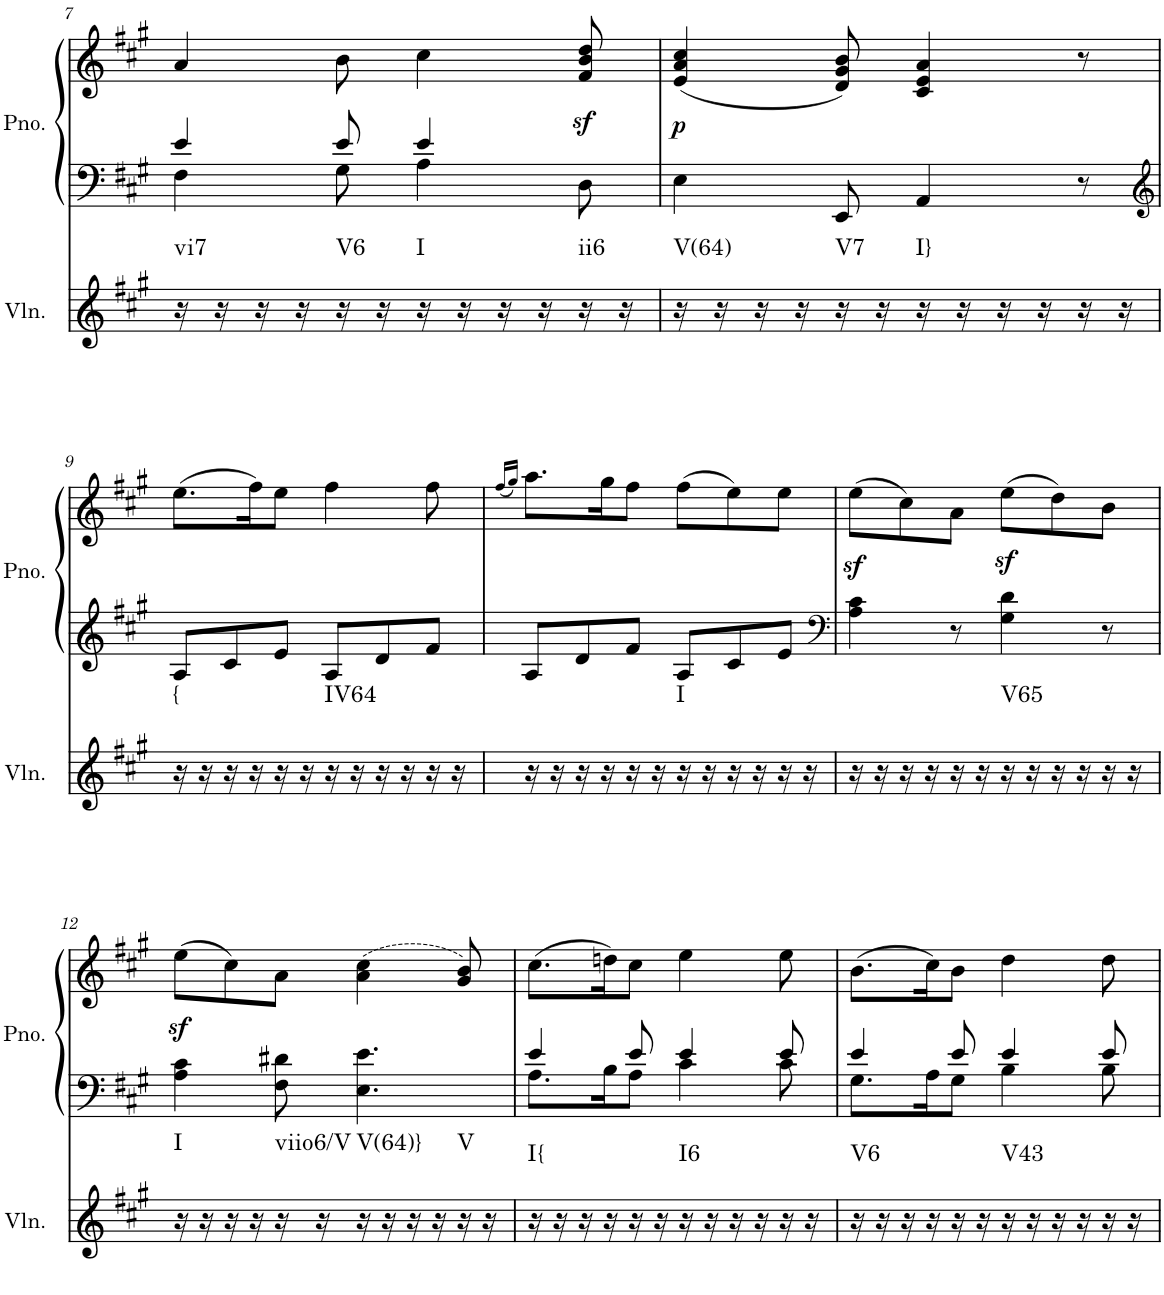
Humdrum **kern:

**kern	**harte	**kern	**kern	**dynam
*part2	*part2	*part1	*part1	*part1
*staff3	*	*staff2	*staff1	*staff1/2
*I"Violin	*	*I"Piano	*	*
*I'Vln.	*	*I'Pno.	*	*
!!LO:PB:g=z
*clefG2	*	*clefF4	*clefG2	*
*k[f#c#g#]	*	*k[f#c#g#]	*k[f#c#g#]	*
*M6/8	*	*M6/8	*M6/8	*
=7	=7	=7	=7	=7
*	*	*^	*	*
!	!LO:H:kt=vi7	!	!	!	!
16r	N	4e/	4F#\	4a/	.
16r	.	.	.	.	.
16r	.	.	.	.	.
16r	.	.	.	.	.
!	!LO:H:kt=V6	!	!	!	!
16r	N	8e/	8G#\	8b\	.
16r	.	.	.	.	.
!	!LO:H:kt=I	!	!	!	!
16r	N	4e/	4A\	4cc#\	.
16r	.	.	.	.	.
16r	.	.	.	.	.
16r	.	.	.	.	.
!	!LO:H:kt=ii6	!	!	!	!
16r	N	8D\	8ryy	8f#/z< 8b/z< 8dd/z<	.
16r	.	.	.	.	.
*	*	*v	*v	*	*
=8	=8	=8	=8	=8
!	!LO:H:kt=V(64)	!	!	!LO:DY:b
16r	N	4E\	(4e/ 4a/ 4cc#/	p
16r	.	.	.	.
16r	.	.	.	.
16r	.	.	.	.
!	!LO:H:kt=V7	!	!	!
16r	N	8EE/	8d/ 8g#/ 8b/)	.
16r	.	.	.	.
!	!LO:H:kt=I}	!	!	!
16r	N	4AA/	4c#/ 4e/ 4a/	.
16r	.	.	.	.
16r	.	.	.	.
16r	.	.	.	.
16r	.	8r	8r	.
16r	.	.	.	.
!!LO:LB:g=z
=9	=9	=9	=9	=9
*	*	*clefG2	*	*
!	!LO:H:kt={	!	!	!
16r	N	8A/L	(8.ee\L	.
16r	.	.	.	.
16r	.	8c#/	.	.
16r	.	.	16ff#\K)	.
16r	.	8e/J	8ee\J	.
16r	.	.	.	.
!	!LO:H:kt=IV64	!	!	!
16r	N	8A/L	4ff#\	.
16r	.	.	.	.
16r	.	8d/	.	.
16r	.	.	.	.
16r	.	8f#/J	8ff#\	.
16r	.	.	.	.
=10	=10	=10	=10	=10
.	.	.	(16qff#/LL	.
.	.	.	16qgg#/JJ)	.
16r	.	8A/L	8.aa\L	.
16r	.	.	.	.
16r	.	8d/	.	.
16r	.	.	16gg#\K	.
16r	.	8f#/J	8ff#\J	.
16r	.	.	.	.
!	!LO:H:kt=I	!	!	!
16r	N	8A/L	(8ff#\L	.
16r	.	.	.	.
16r	.	8c#/	8ee\)	.
16r	.	.	.	.
16r	.	8e/J	8ee\J	.
16r	.	.	.	.
=11	=11	=11	=11	=11
*	*	*clefF4	*	*
16r	.	4A\ 4c#\	(8eez<\L	.
16r	.	.	.	.
16r	.	.	8cc#\)	.
16r	.	.	.	.
16r	.	8r	8a\J	.
16r	.	.	.	.
!	!LO:H:kt=V65	!	!	!
16r	N	4G#\ 4d\	(8eez<\L	.
16r	.	.	.	.
16r	.	.	8dd\)	.
16r	.	.	.	.
16r	.	8r	8b\J	.
16r	.	.	.	.
!!LO:LB:g=z
=12	=12	=12	=12	=12
!	!LO:H:kt=I	!	!	!
16r	N	4A\ 4c#\	(8eez<\L	.
16r	.	.	.	.
16r	.	.	8cc#\)	.
16r	.	.	.	.
!	!LO:H:kt=viio6/V	!	!	!
16r	N	8F#\ 8d#X\	8a\J	.
16r	.	.	.	.
!	!LO:H:kt=V(64)}	!	!	!
16r	N	4.E\ 4.e\	(4a\ 4cc#\	.
16r	.	.	.	.
16r	.	.	.	.
16r	.	.	.	.
!	!LO:H:kt=V	!	!	!
16r	N	.	8g#/ 8b/)	.
16r	.	.	.	.
=13	=13	=13	=13	=13
*	*	*^	*	*
!	!LO:H:kt=I{	!	!	!	!
16r	N	4e/	8.A\L	(8.cc#\L	.
16r	.	.	.	.	.
16r	.	.	.	.	.
16r	.	.	16B\K	16ddn\K)	.
16r	.	8e/	8A\J	8cc#\J	.
16r	.	.	.	.	.
!	!LO:H:kt=I6	!	!	!	!
16r	N	4e/	4c#\	4ee\	.
16r	.	.	.	.	.
16r	.	.	.	.	.
16r	.	.	.	.	.
16r	.	8e/	8c#\	8ee\	.
16r	.	.	.	.	.
=14	=14	=14	=14	=14	=14
!	!LO:H:kt=V6	!	!	!	!
16r	N	4e/	8.G#\L	(8.b\L	.
16r	.	.	.	.	.
16r	.	.	.	.	.
16r	.	.	16A\K	16cc#\K)	.
16r	.	8e/	8G#\J	8b\J	.
16r	.	.	.	.	.
!	!LO:H:kt=V43	!	!	!	!
16r	N	4e/	4B\	4dd\	.
16r	.	.	.	.	.
16r	.	.	.	.	.
16r	.	.	.	.	.
16r	.	8e/	8B\	8dd\	.
16r	.	.	.	.	.
*	*	*v	*v	*	*
=	=	=	=	=
*-	*-	*-	*-	*-
